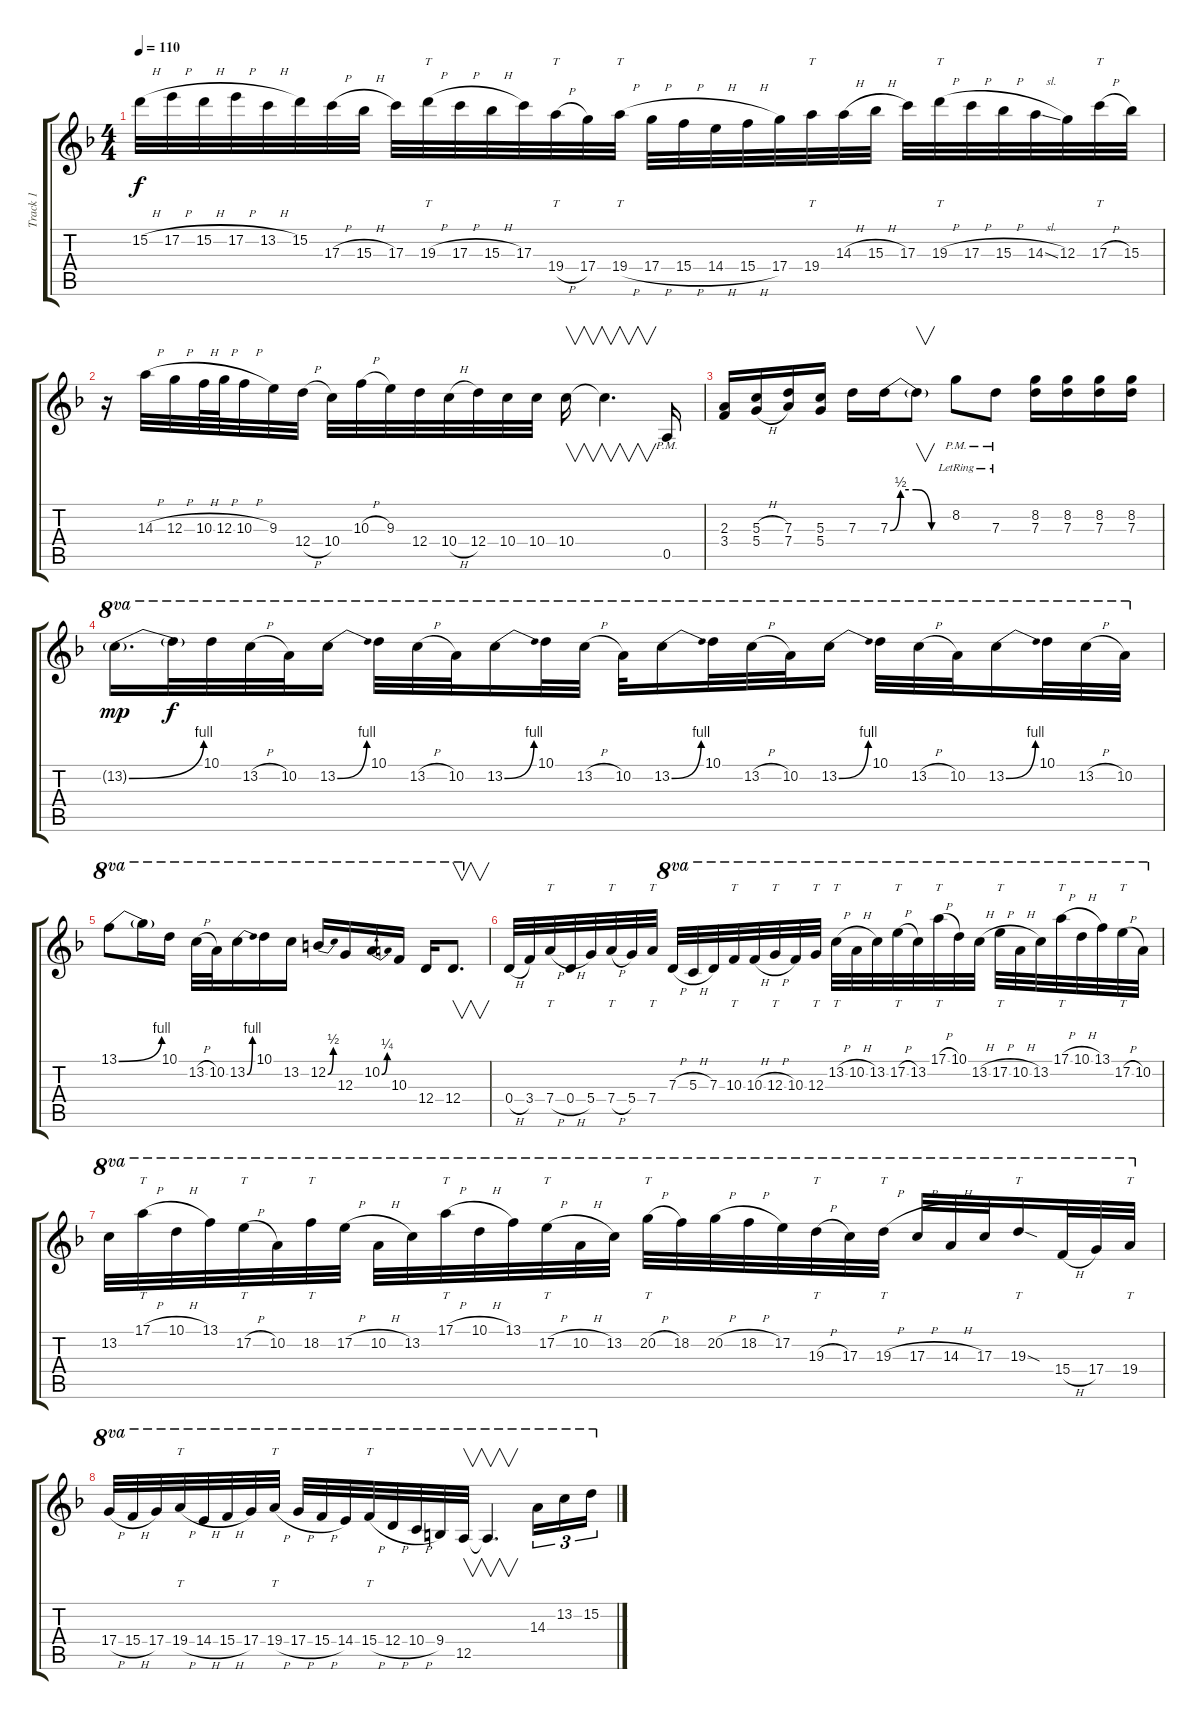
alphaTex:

\track ("Track 1" "Track 1") {instrument overdrivenguitar}
\staff {score tabs}
\tuning (E4 B3 G3 D3 A2 E2) {hide}
\ts (4 4)
\tempo 110
\clef g2
\ks f
15.2{h}.32{dy f} 17.2{h}.32 15.2{h}.32 17.2{h}.32 13.2{h}.32 15.2.32 17.3{h}.32 15.3{h}.32 17.3.32 19.3{h}.32{tt} 17.3{h}.32 15.3{h}.32 17.3.32 19.4{h}.32{tt} 17.4.32 19.4{h}.32{tt} 17.4{h}.32 15.4{h}.32 14.4{h}.32 15.4{h}.32 17.4.32 19.4.32{tt} 14.3{h}.32 15.3{h}.32 17.3.32 19.3{h}.32{tt} 17.3{h}.32 15.3{h}.32 14.3{sl}.32 12.3.32 17.3{h}.32{tt} 15.3.32 |
r.16 14.3{h}.32 12.3{h}.32 10.3{h}.64 12.3{h}.64 10.3{h}.32 9.3.32 12.4{h}.32 10.4.32 10.3{h}.32 9.3.32 12.4.32 10.4{h}.32 12.4.32 10.4.32 10.4.32 10.4.16{v} 10.4{t}.4{v d} 0.5{pm}.16 |
(2.3 3.4).16 (5.3{h} 5.4{h}).16 (7.3 7.4).16 (5.3 5.4).16 7.3.16 7.3{be (custom 0 0 10 2 25 2 40 0 60 0)}.16 7.3{t}.8{v} 8.2{pm lr}.8 7.3{pm lr}.8 (8.2 7.3).16 (8.2 7.3).16 (8.2 7.3).16 (8.2 7.3).16 |
13.2{be (bend 0 0 60 4) g}.16{d ot 8va dy mp} 13.2{t}.32{ot 8va dy f} 10.1.32{ot 8va} 13.2{h}.32{ot 8va} 10.2.32{ot 8va} 13.2{be (bend 0 0 60 4)}.16{ot 8va} 10.1.32{ot 8va} 13.2{h}.32{ot 8va} 10.2.32{ot 8va} 13.2{be (bend 0 0 60 4)}.16{ot 8va} 10.1.32{ot 8va} 13.2{h}.32{ot 8va} 10.2.32{ot 8va} 13.2{be (bend 0 0 60 4)}.16{ot 8va} 10.1.32{ot 8va} 13.2{h}.32{ot 8va} 10.2.32{ot 8va} 13.2{be (bend 0 0 60 4)}.16{ot 8va} 10.1.32{ot 8va} 13.2{h}.32{ot 8va} 10.2.32{ot 8va} 13.2{be (bend 0 0 60 4)}.16{ot 8va} 10.1.32{ot 8va} 13.2{h}.32{ot 8va} 10.2.32{ot 8va} |
13.1{be (bend 0 0 60 4)}.8{ot 8va} 13.1{t}.16{ot 8va} 10.1.16{ot 8va} 13.2{h}.32{ot 8va} 10.2.32{ot 8va} 13.2{be (bend 0 0 60 4)}.16{ot 8va} 10.1.16{ot 8va} 13.2.16{ot 8va} 12.2{be (bend 0 0 60 2)}.16{ot 8va} 12.3.16{ot 8va} 10.2{be (bend 0 0 60 1)}.16{ot 8va} 10.3.16{ot 8va} 12.4.16{ot 8va} 12.4.8{v d ot 8va} |
0.4{h}.32 3.4.32 7.4{h}.32{tt} 0.4{h}.32 5.4.32 7.4{h}.32{tt} 5.4.32 7.4.32{tt} 7.3{h}.32{ot 8va} 5.3{h}.32{ot 8va} 7.3.32{ot 8va} 10.3.32{tt ot 8va} 10.3{h}.32{ot 8va} 12.3{h}.32{tt ot 8va} 10.3.32{ot 8va} 12.3.32{tt ot 8va} 13.2{h}.32{tt ot 8va} 10.2{h}.32{ot 8va} 13.2.32{ot 8va} 17.2{h}.32{tt ot 8va} 13.2.32{ot 8va} 17.1{h}.32{tt ot 8va} 10.1.32{ot 8va} 13.2{h}.32{ot 8va} 17.2{h}.32{tt ot 8va} 10.2{h}.32{ot 8va} 13.2.32{ot 8va} 17.1{h}.32{tt ot 8va} 10.1{h}.32{ot 8va} 13.1.32{ot 8va} 17.2{h}.32{tt ot 8va} 10.2.32{ot 8va} |
13.2.32{ot 8va} 17.1{h}.32{tt ot 8va} 10.1{h}.32{ot 8va} 13.1.32{ot 8va} 17.2{h}.32{tt ot 8va} 10.2.32{ot 8va} 18.2.32{tt ot 8va} 17.2{h}.32{ot 8va} 10.2{h}.32{ot 8va} 13.2.32{ot 8va} 17.1{h}.32{tt ot 8va} 10.1{h}.32{ot 8va} 13.1.32{ot 8va} 17.2{h}.32{tt ot 8va} 10.2{h}.32{ot 8va} 13.2.32{ot 8va} 20.2{h}.32{tt ot 8va} 18.2.32{ot 8va} 20.2{h}.32{ot 8va} 18.2{h}.32{ot 8va} 17.2.32{ot 8va} 19.3{h}.32{tt ot 8va} 17.3.32{ot 8va} 19.3{h}.32{tt ot 8va} 17.3{h}.32{ot 8va} 14.3{h}.32{ot 8va} 17.3.32{ot 8va} 19.3{sod}.16{tt ot 8va} 15.4{h}.32{ot 8va} 17.4.32{ot 8va} 19.4.32{tt ot 8va} |
17.4{h}.32{ot 8va} 15.4{h}.32{ot 8va} 17.4.32{ot 8va} 19.4{h}.32{tt ot 8va} 14.4{h}.32{ot 8va} 15.4{h}.32{ot 8va} 17.4.32{ot 8va} 19.4{h}.32{tt ot 8va} 17.4{h}.32{ot 8va} 15.4{h}.32{ot 8va} 14.4.32{ot 8va} 15.4{h}.32{tt ot 8va} 12.4{h}.32{ot 8va} 10.4{h}.32{ot 8va} 9.4.32{ot 8va} 12.5.32{v ot 8va} 12.5{t}.4{v d ot 8va} 14.3.16{tu (3 2) ot 8va} 13.2.16{tu (3 2) ot 8va} 15.2.16{tu (3 2) ot 8va}
